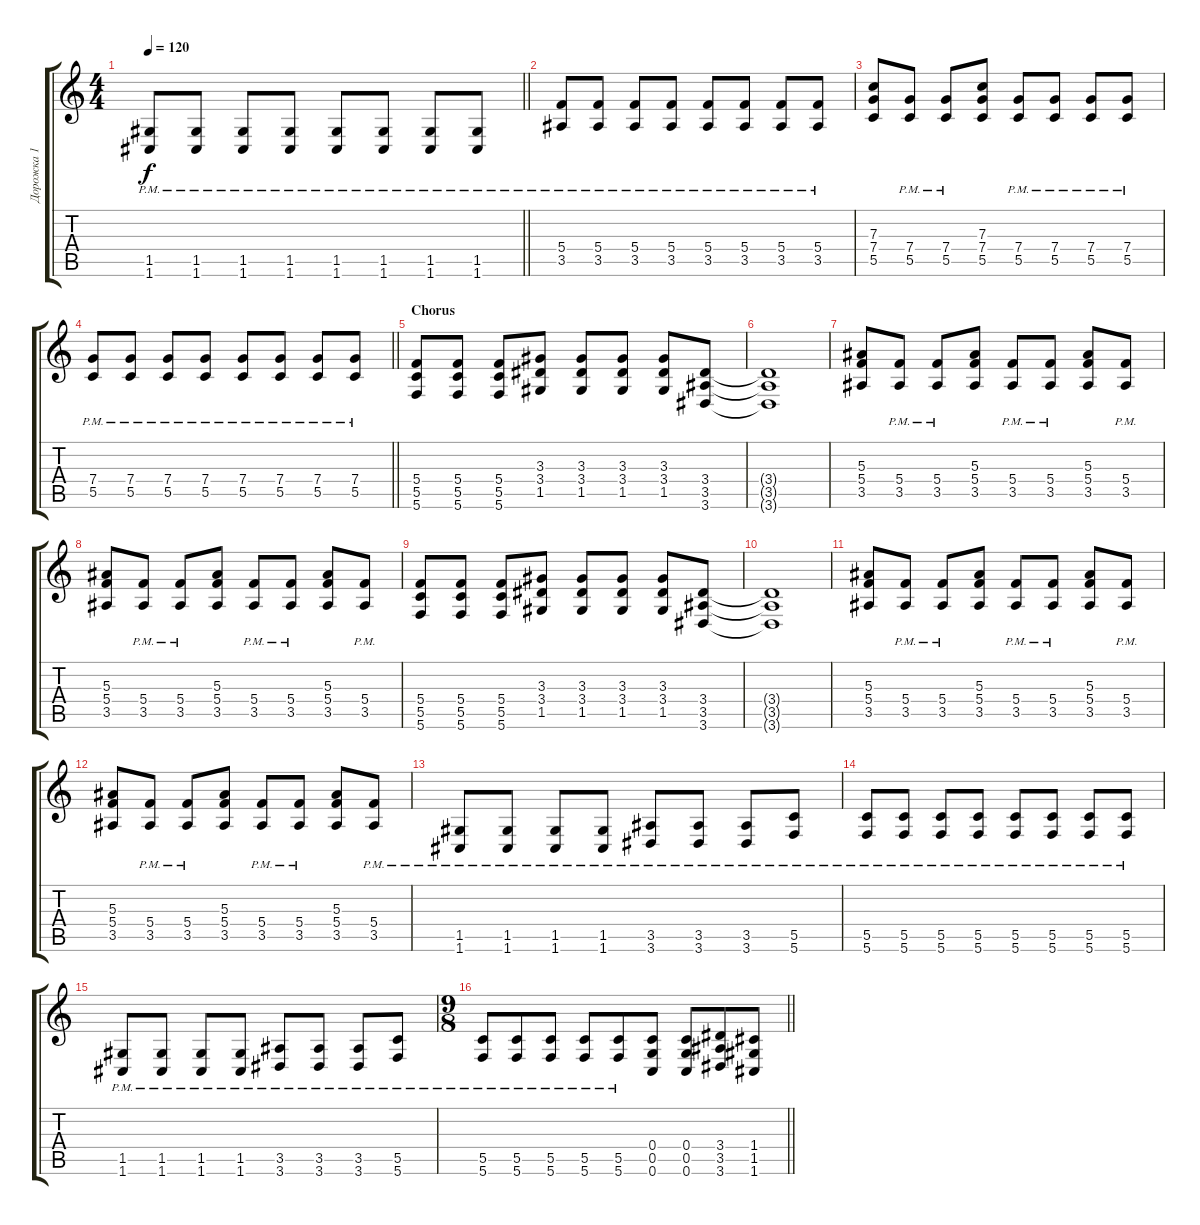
\track ("Дорожка 1" "Дорожка 1") {instrument distortionguitar}
\staff {score tabs}
\tuning (D4 A3 F3 C3 G2 C2) {hide}
\ts (4 4)
\tempo 120
\clef g2
\barLineRight lightlight
\ks c
(1.5{pm} 1.6{pm}).8{dy f} (1.5{pm} 1.6{pm}).8 (1.5{pm} 1.6{pm}).8 (1.5{pm} 1.6{pm}).8 (1.5{pm} 1.6{pm}).8 (1.5{pm} 1.6{pm}).8 (1.5{pm} 1.6{pm}).8 (1.5{pm} 1.6{pm}).8 |
(5.4{pm} 3.5{pm}).8 (5.4{pm} 3.5{pm}).8 (5.4{pm} 3.5{pm}).8 (5.4{pm} 3.5{pm}).8 (5.4{pm} 3.5{pm}).8 (5.4{pm} 3.5{pm}).8 (5.4{pm} 3.5{pm}).8 (5.4{pm} 3.5{pm}).8 |
(7.3 7.4 5.5).8 (7.4{pm} 5.5{pm}).8 (7.4{pm} 5.5{pm}).8 (7.3 7.4 5.5).8 (7.4{pm} 5.5{pm}).8 (7.4{pm} 5.5{pm}).8 (7.4{pm} 5.5{pm}).8 (7.4{pm} 5.5{pm}).8 |
\barLineRight lightlight
(7.4{pm} 5.5{pm}).8 (7.4{pm} 5.5{pm}).8 (7.4{pm} 5.5{pm}).8 (7.4{pm} 5.5{pm}).8 (7.4{pm} 5.5{pm}).8 (7.4{pm} 5.5{pm}).8 (7.4{pm} 5.5{pm}).8 (7.4{pm} 5.5{pm}).8 |
\section ("" "Chorus")
(5.4 5.5 5.6).8 (5.4 5.5 5.6).8 (5.4 5.5 5.6).8 (3.3 3.4 1.5).8 (3.3 3.4 1.5).8 (3.3 3.4 1.5).8 (3.3 3.4 1.5).8 (3.4 3.5 3.6).8 |
(3.4{t} 3.5{t} 3.6{t}).1 |
(5.3 5.4 3.5).8 (5.4{pm} 3.5{pm}).8 (5.4{pm} 3.5{pm}).8 (5.3 5.4 3.5).8 (5.4{pm} 3.5{pm}).8 (5.4{pm} 3.5{pm}).8 (5.3 5.4 3.5).8 (5.4{pm} 3.5{pm}).8 |
(5.3 5.4 3.5).8 (5.4{pm} 3.5{pm}).8 (5.4{pm} 3.5{pm}).8 (5.3 5.4 3.5).8 (5.4{pm} 3.5{pm}).8 (5.4{pm} 3.5{pm}).8 (5.3 5.4 3.5).8 (5.4{pm} 3.5{pm}).8 |
(5.4 5.5 5.6).8 (5.4 5.5 5.6).8 (5.4 5.5 5.6).8 (3.3 3.4 1.5).8 (3.3 3.4 1.5).8 (3.3 3.4 1.5).8 (3.3 3.4 1.5).8 (3.4 3.5 3.6).8 |
(3.4{t} 3.5{t} 3.6{t}).1 |
(5.3 5.4 3.5).8 (5.4{pm} 3.5{pm}).8 (5.4{pm} 3.5{pm}).8 (5.3 5.4 3.5).8 (5.4{pm} 3.5{pm}).8 (5.4{pm} 3.5{pm}).8 (5.3 5.4 3.5).8 (5.4{pm} 3.5{pm}).8 |
(5.3 5.4 3.5).8 (5.4{pm} 3.5{pm}).8 (5.4{pm} 3.5{pm}).8 (5.3 5.4 3.5).8 (5.4{pm} 3.5{pm}).8 (5.4{pm} 3.5{pm}).8 (5.3 5.4 3.5).8 (5.4{pm} 3.5{pm}).8 |
(1.5{pm} 1.6{pm}).8 (1.5{pm} 1.6{pm}).8 (1.5{pm} 1.6{pm}).8 (1.5{pm} 1.6{pm}).8 (3.5{pm} 3.6{pm}).8 (3.5{pm} 3.6{pm}).8 (3.5{pm} 3.6{pm}).8 (5.5{pm} 5.6{pm}).8 |
(5.5{pm} 5.6{pm}).8 (5.5{pm} 5.6{pm}).8 (5.5{pm} 5.6{pm}).8 (5.5{pm} 5.6{pm}).8 (5.5{pm} 5.6{pm}).8 (5.5{pm} 5.6{pm}).8 (5.5{pm} 5.6{pm}).8 (5.5{pm} 5.6{pm}).8 |
(1.5{pm} 1.6{pm}).8 (1.5{pm} 1.6{pm}).8 (1.5{pm} 1.6{pm}).8 (1.5{pm} 1.6{pm}).8 (3.5{pm} 3.6{pm}).8 (3.5{pm} 3.6{pm}).8 (3.5{pm} 3.6{pm}).8 (5.5{pm} 5.6{pm}).8 |
\ts (9 8)
\barLineRight lightlight
(5.5{pm} 5.6{pm}).8 (5.5{pm} 5.6{pm}).8 (5.5{pm} 5.6{pm}).8 (5.5{pm} 5.6{pm}).8 (5.5{pm} 5.6{pm}).8 (0.4 0.5 0.6).8 (0.4 0.5 0.6).8 (3.4 3.5 3.6).8 (1.4 1.5 1.6).8
